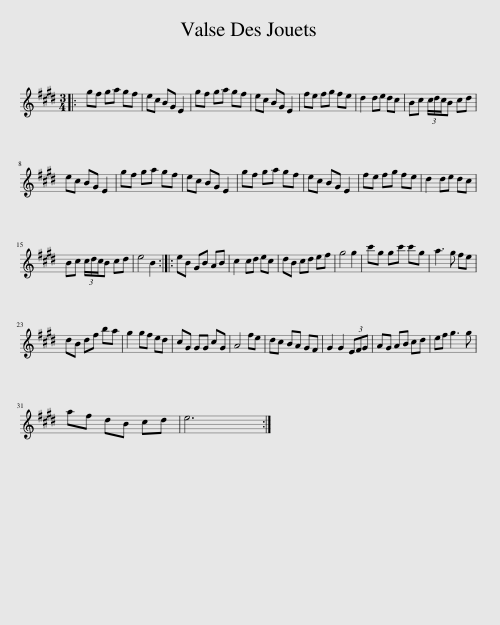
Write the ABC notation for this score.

X:1
L:1/8
M:3/4
I:linebreak $
K:E
V:1 treble
V:1
|: gf ga gf | ec BG E2 | gf ga gf | ec BG E2 | fe fg fe | %5
 d2 de dc | Bc (3c/d/c/B cd |$ ec BG E2 | gf ga gf | ec BG E2 | %10
 gf ga gf | ec BG E2 | fe fg fe | d2 de dc |$ Bc (3c/d/c/B cd | %15
 e4 B2 :: eB GB AB | c2 cd ec | dB cd ef | g4 g2 | %20
 c'g gc' c'g | a3 g fe |$ dB df ba | g2 gf ed | cG GG cG | %25
 A4 fe | dc BA GF | G2 G2 (3EFG | AG AB cd | ef g3 g |$ %30
 af dB cd | e6 :| %32
